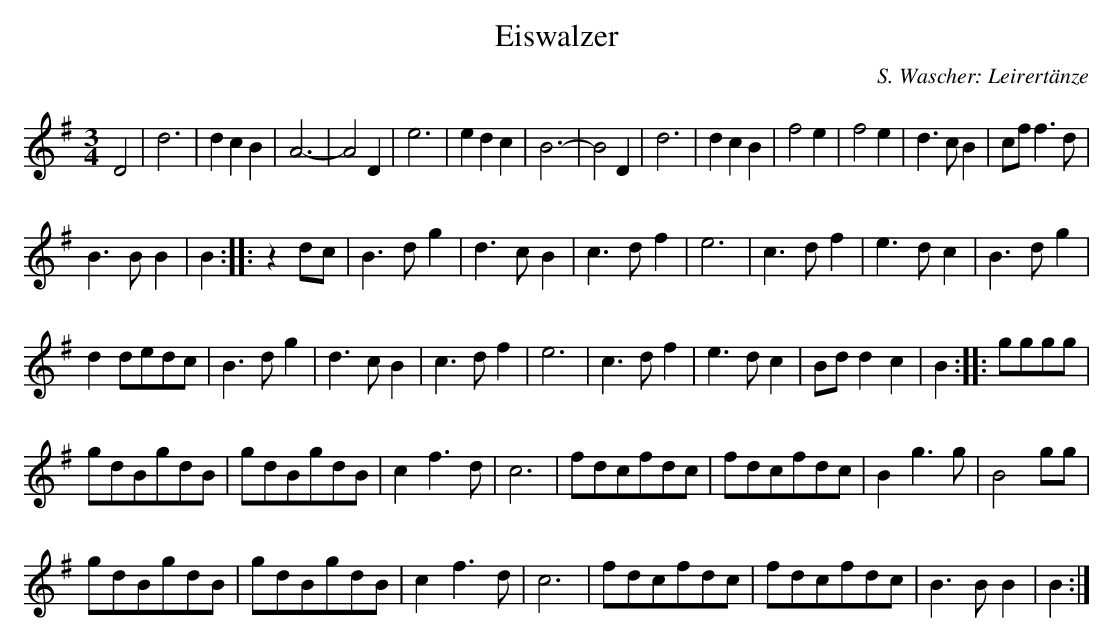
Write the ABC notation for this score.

X:1
T:Eiswalzer
C:S. Wascher: Leirertänze
M:3/4
L:1/4
K:G
D2|d3|dcB|A3-|A2D|e3|edc|B3-|B2D|d3|dcB|f2e|f2e|d>cB|c/f/f>d|
B>BB|B:||:zd/c/|B>dg|d>cB|c>df|e3|c>df|e>dc|B>dg|
dd/e/d/c/|B>dg|d>cB|c>df|e3|c>df|e>dc|B/d/dc|B:||:g/g/g/g/|
g/d/B/g/d/B/|g/d/B/g/d/B/|cf>d|c3|f/d/c/f/d/c/|f/d/c/f/d/c/|Bg>g|B2g/g/|
g/d/B/g/d/B/|g/d/B/g/d/B/|cf>d|c3|f/d/c/f/d/c/|f/d/c/f/d/c/|B>BB|B:|
